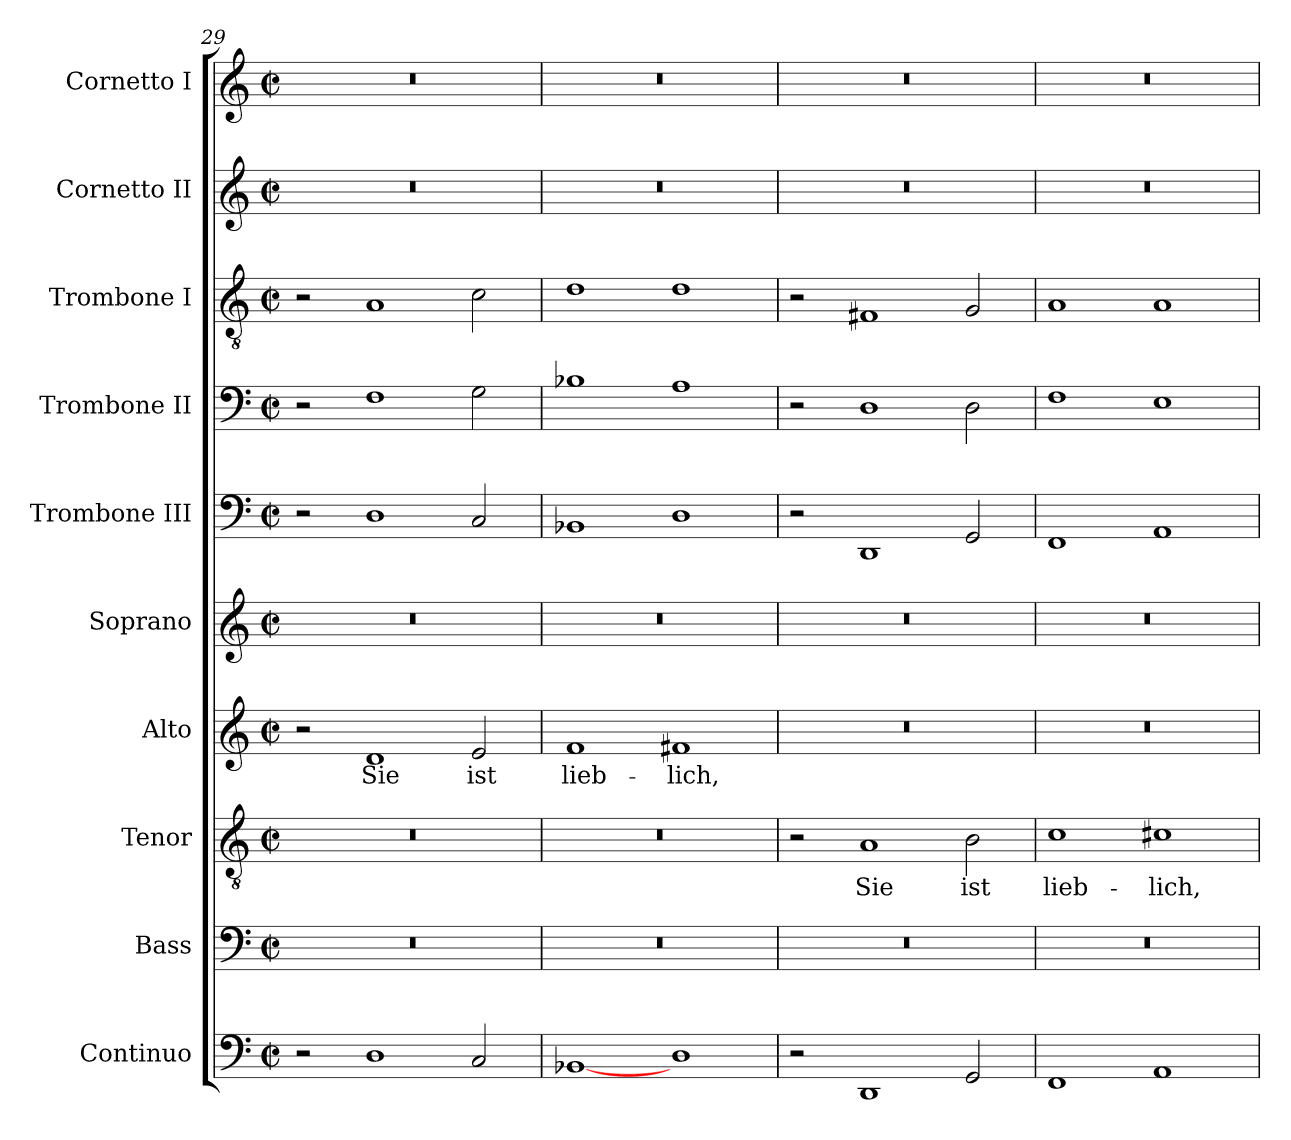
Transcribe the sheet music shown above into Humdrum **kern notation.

**kern	**kern	**kern	**text	**kern	**text	**kern	**kern	**kern	**kern	**kern	**kern
*part10	*part9	*part8	*part8	*part7	*part7	*part6	*part5	*part4	*part3	*part2	*part1
*staff10	*staff9	*staff8	*staff8	*staff7	*staff7	*staff6	*staff5	*staff4	*staff3	*staff2	*staff1
*I"Continuo	*I"Bass	*I"Tenor	*	*I"Alto	*	*I"Soprano	*I"Trombone III	*I"Trombone II	*I"Trombone I	*I"Cornetto II	*I"Cornetto I
*	*I'B	*I'T	*	*I'A	*	*I'S	*I'Tr III	*I'Tr II	*I'Tr I	*I'C II	*I'C I
*clefF4	*clefF4	*clefGv2	*	*clefG2	*	*clefG2	*clefF4	*clefF4	*clefGv2	*clefG2	*clefG2
*k[]	*k[]	*k[]	*	*k[]	*	*k[]	*k[]	*k[]	*k[]	*k[]	*k[]
*C:	*C:	*C:	*	*C:	*	*C:	*C:	*C:	*C:	*C:	*C:
*M4/2	*M4/2	*M4/2	*	*M4/2	*	*M4/2	*M4/2	*M4/2	*M4/2	*M4/2	*M4/2
*met(c|)	*met(c|)	*met(c|)	*	*met(c|)	*	*met(c|)	*met(c|)	*met(c|)	*met(c|)	*met(c|)	*met(c|)
=29	=29	=29	=29	=29	=29	=29	=29	=29	=29	=29	=29
2r	0r	0r	.	2r	.	0r	2r	2r	2r	0r	0r
!	!	!	!	!	!LO:LY:b	!	!	!	!	!	!
1D	.	.	.	1d	Sie	.	1D	1F	1A	.	.
!	!	!	!	!	!LO:LY:b	!	!	!	!	!	!
2C	.	.	.	2e	ist	.	2C	2G	2c	.	.
=30	=30	=30	=30	=30	=30	=30	=30	=30	=30	=30	=30
!	!	!	!	!	!LO:LY:b	!	!	!	!	!	!
[1BB-X	0r	0r	.	1f	lieb-	0r	1BB-X	1B-X	1d	0r	0r
!	!	!	!	!	!LO:LY:b	!	!	!	!	!	!
1D	.	.	.	1f#X	-lich,	.	1D	1A	1d	.	.
=31	=31	=31	=31	=31	=31	=31	=31	=31	=31	=31	=31
2r	0r	2r	.	0r	.	0r	2r	2r	2r	0r	0r
!	!	!	!LO:LY:b	!	!	!	!	!	!	!	!
1DD	.	1A	Sie	.	.	.	1DD	1D	1F#X	.	.
!	!	!	!LO:LY:b	!	!	!	!	!	!	!	!
2GG	.	2B	ist	.	.	.	2GG	2D	2G	.	.
=32	=32	=32	=32	=32	=32	=32	=32	=32	=32	=32	=32
!	!	!	!LO:LY:b	!	!	!	!	!	!	!	!
1FF	0r	1c	lieb-	0r	.	0r	1FF	1F	1A	0r	0r
!	!	!	!LO:LY:b	!	!	!	!	!	!	!	!
1AA	.	1c#X	-lich,	.	.	.	1AA	1E	1A	.	.
=	=	=	=	=	=	=	=	=	=	=	=
*-	*-	*-	*-	*-	*-	*-	*-	*-	*-	*-	*-
